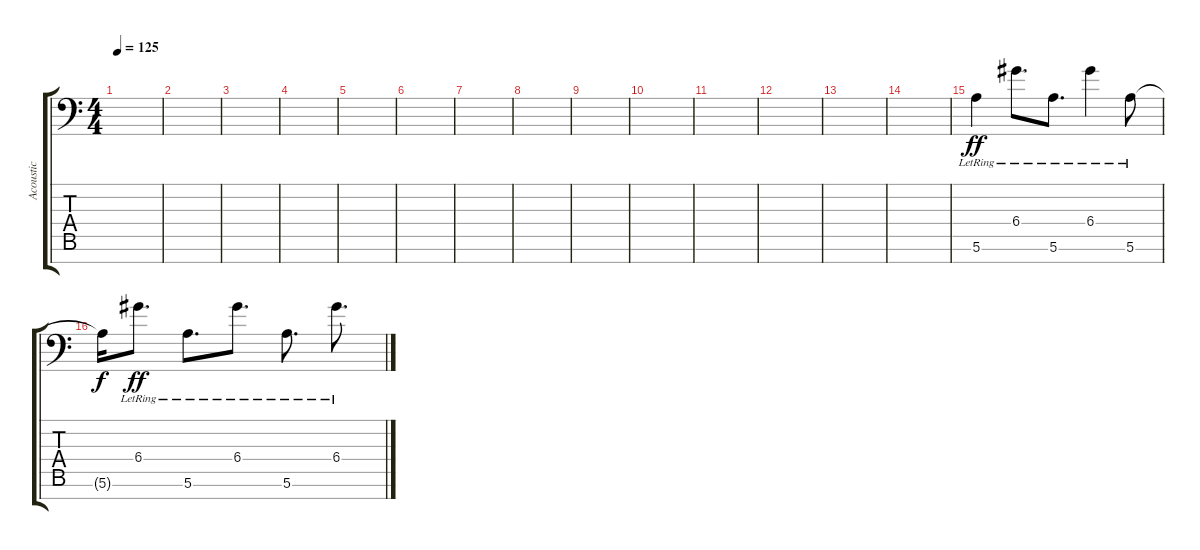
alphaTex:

\track ("Acoustic" "Acoustic") {instrument acousticguitarsteel}
\staff {score tabs}
\tuning (E4 B3 G3 D3 A2 E2 A1) {hide}
\ts (4 4)
\tempo 125
\clef f4
\ks c
|
|
|
|
|
|
|
|
|
|
|
|
|
|
5.6{lr}.4{dy ff} 6.4{lr}.8{d} 5.6{lr}.8{d} 6.4{lr}.4 5.6{lr}.8 |
5.6{t}.16{dy f} 6.4{lr}.8{d dy ff} 5.6{lr}.8{d} 6.4{lr}.8{d} 5.6{lr}.8{d} 6.4{lr}.8{d}
